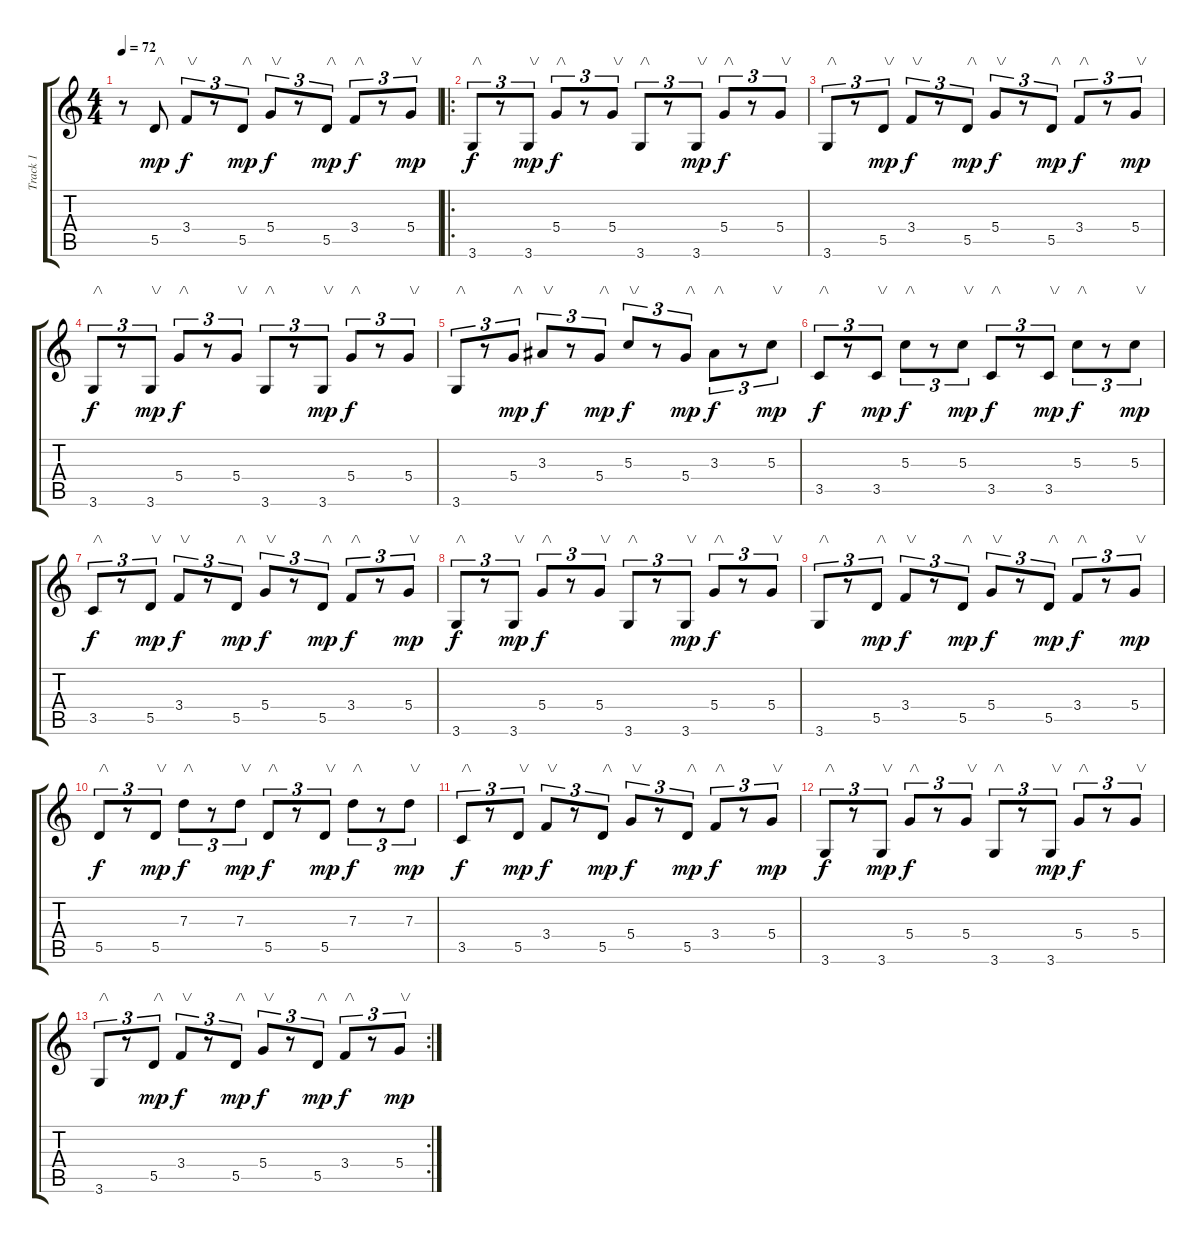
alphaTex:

\track ("Track 1" "Track 1") {instrument electricguitarclean}
\staff {score tabs}
\tuning (E4 B3 G3 D3 A2 E2) {hide}
\ts (4 4)
\tempo 72
\clef g2
\ks c
r.8{dy mp instrument electricguitarclean} 5.5.8{txt "/\\"} 3.4.8{tu (3 2) txt "\\/" dy f} r.8{tu (3 2)} 5.5.8{tu (3 2) txt "/\\" dy mp} 5.4.8{tu (3 2) txt "\\/" dy f} r.8{tu (3 2)} 5.5.8{tu (3 2) txt "/\\" dy mp} 3.4.8{tu (3 2) txt "/\\" dy f} r.8{tu (3 2)} 5.4.8{tu (3 2) txt "\\/" dy mp} |
\ro
3.6.8{tu (3 2) txt "/\\" dy f} r.8{tu (3 2)} 3.6.8{tu (3 2) txt "\\/" dy mp} 5.4.8{tu (3 2) txt "/\\" dy f} r.8{tu (3 2)} 5.4.8{tu (3 2) txt "\\/"} 3.6.8{tu (3 2) txt "/\\"} r.8{tu (3 2)} 3.6.8{tu (3 2) txt "\\/" dy mp} 5.4.8{tu (3 2) txt "/\\" dy f} r.8{tu (3 2)} 5.4.8{tu (3 2) txt "\\/"} |
3.6.8{tu (3 2) txt "/\\"} r.8{tu (3 2)} 5.5.8{tu (3 2) txt "\\/" dy mp} 3.4.8{tu (3 2) txt "\\/" dy f} r.8{tu (3 2)} 5.5.8{tu (3 2) txt "/\\" dy mp} 5.4.8{tu (3 2) txt "\\/" dy f} r.8{tu (3 2)} 5.5.8{tu (3 2) txt "/\\" dy mp} 3.4.8{tu (3 2) txt "/\\" dy f} r.8{tu (3 2)} 5.4.8{tu (3 2) txt "\\/" dy mp} |
3.6.8{tu (3 2) txt "/\\" dy f} r.8{tu (3 2)} 3.6.8{tu (3 2) txt "\\/" dy mp} 5.4.8{tu (3 2) txt "/\\" dy f} r.8{tu (3 2)} 5.4.8{tu (3 2) txt "\\/"} 3.6.8{tu (3 2) txt "/\\"} r.8{tu (3 2)} 3.6.8{tu (3 2) txt "\\/" dy mp} 5.4.8{tu (3 2) txt "/\\" dy f} r.8{tu (3 2)} 5.4.8{tu (3 2) txt "\\/"} |
3.6.8{tu (3 2) txt "/\\"} r.8{tu (3 2)} 5.4.8{tu (3 2) txt "/\\" dy mp} 3.3.8{tu (3 2) txt "\\/" dy f} r.8{tu (3 2)} 5.4.8{tu (3 2) txt "/\\" dy mp} 5.3.8{tu (3 2) txt "\\/" dy f} r.8{tu (3 2)} 5.4.8{tu (3 2) txt "/\\" dy mp} 3.3.8{tu (3 2) txt "/\\" dy f} r.8{tu (3 2)} 5.3.8{tu (3 2) txt "\\/" dy mp} |
3.5.8{tu (3 2) txt "/\\" dy f} r.8{tu (3 2)} 3.5.8{tu (3 2) txt "\\/" dy mp} 5.3.8{tu (3 2) txt "/\\" dy f} r.8{tu (3 2)} 5.3.8{tu (3 2) txt "\\/" dy mp} 3.5.8{tu (3 2) txt "/\\" dy f} r.8{tu (3 2)} 3.5.8{tu (3 2) txt "\\/" dy mp} 5.3.8{tu (3 2) txt "/\\" dy f} r.8{tu (3 2)} 5.3.8{tu (3 2) txt "\\/" dy mp} |
3.5.8{tu (3 2) txt "/\\" dy f} r.8{tu (3 2)} 5.5.8{tu (3 2) txt "\\/" dy mp} 3.4.8{tu (3 2) txt "\\/" dy f} r.8{tu (3 2)} 5.5.8{tu (3 2) txt "/\\" dy mp} 5.4.8{tu (3 2) txt "\\/" dy f} r.8{tu (3 2)} 5.5.8{tu (3 2) txt "/\\" dy mp} 3.4.8{tu (3 2) txt "/\\" dy f} r.8{tu (3 2)} 5.4.8{tu (3 2) txt "\\/" dy mp} |
3.6.8{tu (3 2) txt "/\\" dy f} r.8{tu (3 2)} 3.6.8{tu (3 2) txt "\\/" dy mp} 5.4.8{tu (3 2) txt "/\\" dy f} r.8{tu (3 2)} 5.4.8{tu (3 2) txt "\\/"} 3.6.8{tu (3 2) txt "/\\"} r.8{tu (3 2)} 3.6.8{tu (3 2) txt "\\/" dy mp} 5.4.8{tu (3 2) txt "/\\" dy f} r.8{tu (3 2)} 5.4.8{tu (3 2) txt "\\/"} |
3.6.8{tu (3 2) txt "/\\"} r.8{tu (3 2)} 5.5.8{tu (3 2) txt "/\\" dy mp} 3.4.8{tu (3 2) txt "\\/" dy f} r.8{tu (3 2)} 5.5.8{tu (3 2) txt "/\\" dy mp} 5.4.8{tu (3 2) txt "\\/" dy f} r.8{tu (3 2)} 5.5.8{tu (3 2) txt "/\\" dy mp} 3.4.8{tu (3 2) txt "/\\" dy f} r.8{tu (3 2)} 5.4.8{tu (3 2) txt "\\/" dy mp} |
5.5.8{tu (3 2) txt "/\\" dy f} r.8{tu (3 2)} 5.5.8{tu (3 2) txt "\\/" dy mp} 7.3.8{tu (3 2) txt "/\\" dy f} r.8{tu (3 2)} 7.3.8{tu (3 2) txt "\\/" dy mp} 5.5.8{tu (3 2) txt "/\\" dy f} r.8{tu (3 2)} 5.5.8{tu (3 2) txt "\\/" dy mp} 7.3.8{tu (3 2) txt "/\\" dy f} r.8{tu (3 2)} 7.3.8{tu (3 2) txt "\\/" dy mp} |
3.5.8{tu (3 2) txt "/\\" dy f} r.8{tu (3 2)} 5.5.8{tu (3 2) txt "\\/" dy mp} 3.4.8{tu (3 2) txt "\\/" dy f} r.8{tu (3 2)} 5.5.8{tu (3 2) txt "/\\" dy mp} 5.4.8{tu (3 2) txt "\\/" dy f} r.8{tu (3 2)} 5.5.8{tu (3 2) txt "/\\" dy mp} 3.4.8{tu (3 2) txt "/\\" dy f} r.8{tu (3 2)} 5.4.8{tu (3 2) txt "\\/" dy mp} |
3.6.8{tu (3 2) txt "/\\" dy f} r.8{tu (3 2)} 3.6.8{tu (3 2) txt "\\/" dy mp} 5.4.8{tu (3 2) txt "/\\" dy f} r.8{tu (3 2)} 5.4.8{tu (3 2) txt "\\/"} 3.6.8{tu (3 2) txt "/\\"} r.8{tu (3 2)} 3.6.8{tu (3 2) txt "\\/" dy mp} 5.4.8{tu (3 2) txt "/\\" dy f} r.8{tu (3 2)} 5.4.8{tu (3 2) txt "\\/"} |
\rc 2
3.6.8{tu (3 2) txt "/\\"} r.8{tu (3 2)} 5.5.8{tu (3 2) txt "/\\" dy mp} 3.4.8{tu (3 2) txt "\\/" dy f} r.8{tu (3 2)} 5.5.8{tu (3 2) txt "/\\" dy mp} 5.4.8{tu (3 2) txt "\\/" dy f} r.8{tu (3 2)} 5.5.8{tu (3 2) txt "/\\" dy mp} 3.4.8{tu (3 2) txt "/\\" dy f} r.8{tu (3 2)} 5.4.8{tu (3 2) txt "\\/" dy mp}
